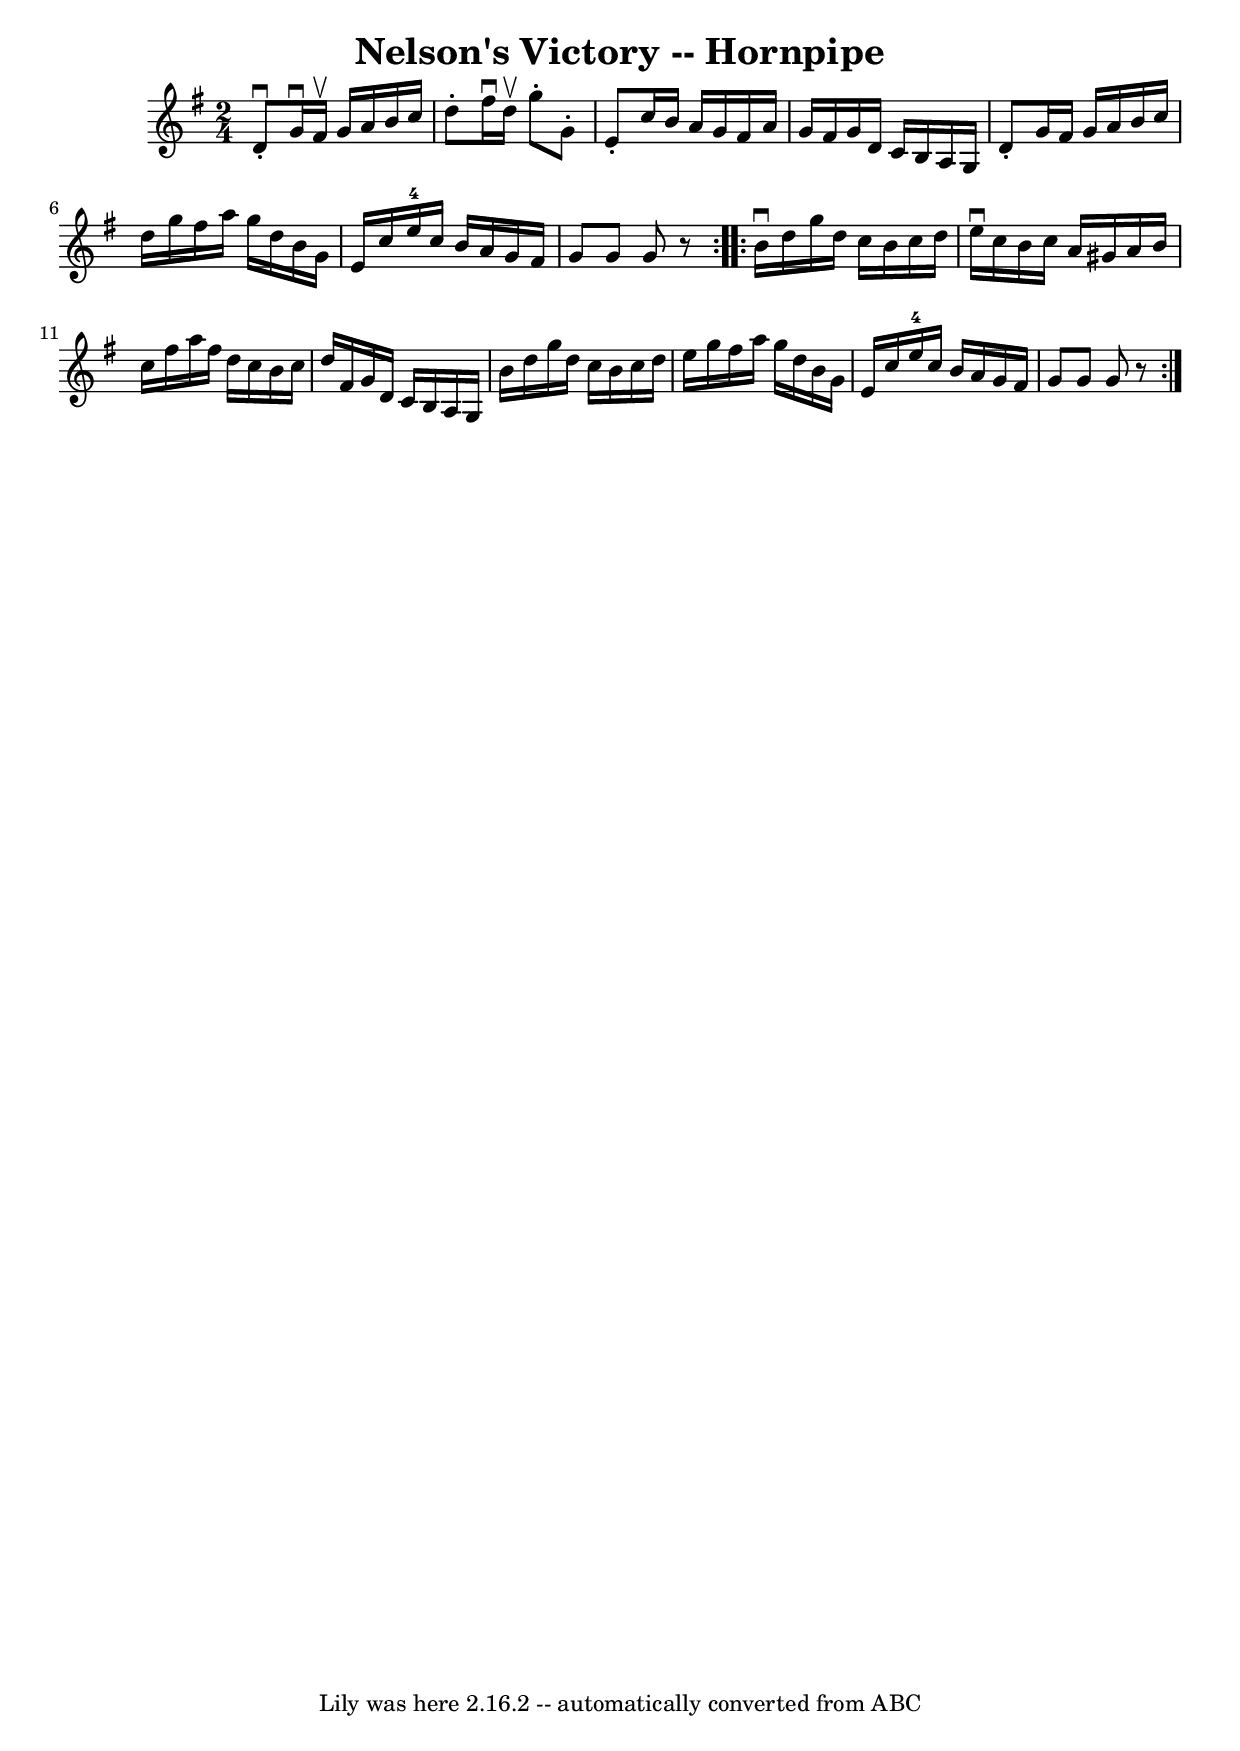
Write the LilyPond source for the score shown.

\version "2.16.2"
\include "Mammoth.ily"
\header {
  %% book = "Cole's 1000 Fiddle Tunes"
 crossRefNumber = "1"
 footnotes = ""
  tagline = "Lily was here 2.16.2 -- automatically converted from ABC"
  title = "Nelson's Victory -- Hornpipe"

}
voicedefault =  {



  \repeat volta 2 {

    \time 2/4 
    \key g \major
 d'8^\downbow-. g'16^\downbow fis'16^\upbow g'16 a'16 b'16 c''16   |
 d''8-. fis''16^\downbow d''16^\upbow g''8-. g'8-. |
 e'8-. c''16 b'16 a'16 g'16 fis'16 a'16   |
 g'16 fis'16 g'16 d'16 c'16 b16 a16 g16   |
 d'8-. g'16 fis'16 g'16 a'16 b'16 c''16   |
 d''16 g''16 fis''16 a''16 g''16 d''16 b'16 g'16  |
 e'16 c''16 e''16-4 c''16 b'16 a'16 g'16 fis'16   |
 g'8 g'8 g'8    r8 
  }     
  \repeat volta 2 { b'16^\downbow d''16 g''16 d''16 c''16 b'16 c''16 d''16    |
 e''16^\downbow c''16 b'16 c''16 a'16 gis'16 a'16 b'16   |
 c''16 fis''16 a''16 fis''16 d''16 c''16 b'16 c''16   |
 d''16 fis'16 g'16 d'16 c'16 b16 a16 g16   |
 b'16 d''16 g''16 d''16 c''16 b'16 c''16 d''16   |
 e''16 g''16 fis''16 a''16 g''16 d''16 b'16 g'16   |
 e'16 c''16 e''16-4 c''16 b'16 a'16 g'16 fis'16   |
 g'8 g'8 g'8    r8 
  }   

}

\score{
  <<

    \context Staff="default"
    {
      \voicedefault 
      
    }

  >>
  \layout {
    
  }
  \midi {
  }

}
